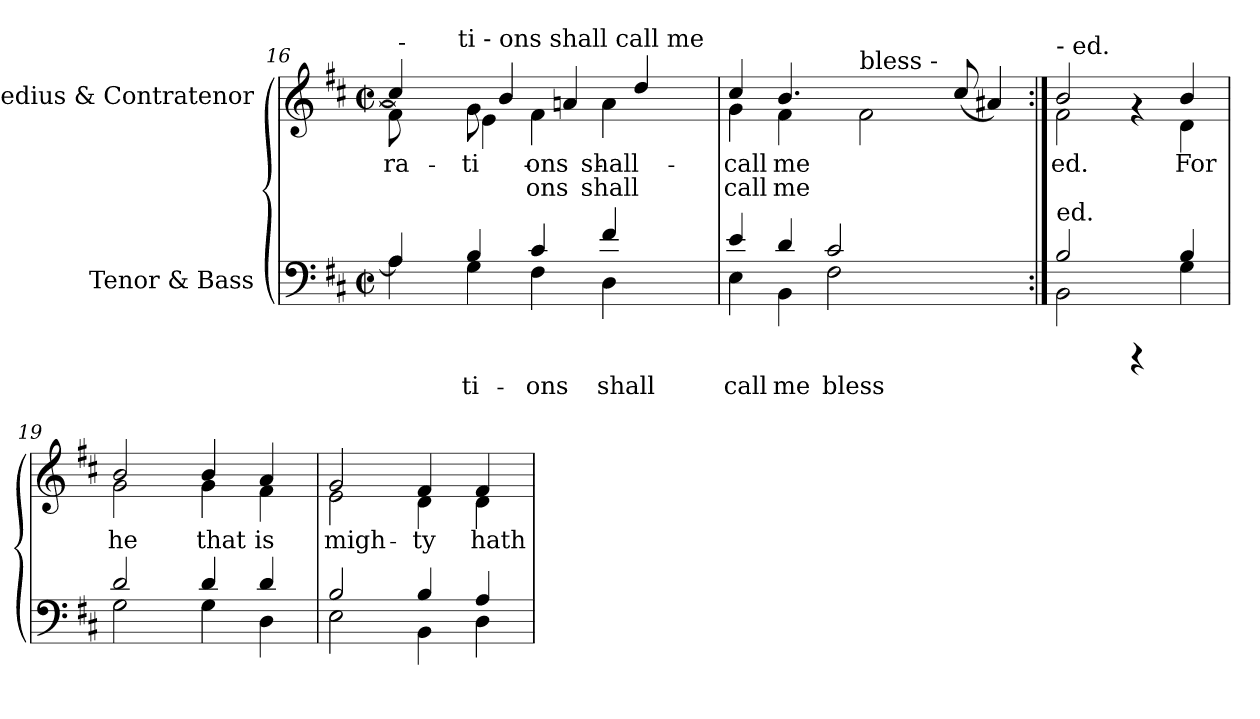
**kern	**text	**kern	**text	**text
*part2	*part2	*part1	*part1	*part1
*staff2	*staff2	*staff1	*staff1	*staff1
*I"Tenor &  Bass	*	*I"Medius &  Contratenor	*	*
*clefF4	*	*clefG2	*	*
*k[f#c#]	*	*k[f#c#]	*	*
*D:	*	*D:	*	*
*M2/2	*	*M2/2	*	*
*met(c|)	*	*met(c|)	*	*
=16	=16	=16	=16	=16
*^	*	*	*	*
!	!	!LO:LY:b:cj	!	!LO:LY:b:cj	!LO:LY:b:cj
*	*	*	*^	*	*
*	*	*	*	*^	*	*
*	*	*	*	*	*^	*	*
4A/]	4A\	--	4cc#/]	8f#\]	64ryy	8...ryy	-ra-	-
!	!	!	!	!	!LO:TX:a:t=-	!	!	!
.	.	.	.	.	1ryy	.	.	.
.	.	.	.	8ryy	.	.	.	.
!	!	!	!	!	!	!LO:TX:a:t=ti - ons shall call me	!	!
.	.	.	.	.	.	2ryy	.	.
!	!	!LO:LY:b:cj	!	!	!	!	!LO:LY:b:cj	!LO:LY:b:cj
!	!	!	!	!	!	!	!LO:LY:b:cj	!LO:LY:b:cj
4B/	4G\	-ti-	(<8g\	4e\)	.	.	ti-	-
.	.	.	4b/	.	.	.	.	.
!	!	!LO:LY:b:cj	!	!	!	!	!LO:LY:b:cj	!LO:LY:b:cj
4c#/	4F#\	-ons	.	4f#\	.	.	ons	ons
.	.	.	4an/	.	.	.	.	.
.	.	.	.	.	.	4ryy	.	.
!	!	!LO:LY:b:cj	!	!	!	!	!LO:LY:b:cj	!LO:LY:b:cj
4f#/	4D\	shall	.	4a\	.	.	shall	shall
.	.	.	4dd/	.	.	.	.	.
.	.	.	.	.	.	8ryy	.	.
8ryy	8ryy	.	.	8ryy	.	.	.	.
.	.	.	.	.	16..ryy	.	.	.
.	.	.	.	.	.	64ryy	.	.
=17	=17	=17	=17	=17	=17	=17	=17	=17
!	!	!LO:LY:b:cj	!	!	!	!	!LO:LY:b:cj	!LO:LY:b:cj
*	*	*	*	*v	*v	*v	*	*
4e/	4E\	call	4cc#/	4g\	call	call
!	!	!LO:LY:b:cj	!	!	!LO:LY:b:cj	!LO:LY:b:cj
4d/	4BB\	me	4.b/	4f#\	me	me
!	!	!LO:LY:b:cj	!	!	!	!
2c#/	2F#\	bless-	.	1ryy	.	.
!	!	!	!LO:TX:a:t=bless -	!	!	!
.	.	.	2f#\	.	.	.
2ryy	2ryy	.	.	.	.	.
!	!	!	!	!	!LO:LY:b:cj	!LO:LY:b:cj
.	.	.	(>8cc#/	.	-	--
!	!	!	!	!	!LO:LY:b:cj	!LO:LY:b:cj
.	.	.	4a#X/)	.	--	--
!!LO:PB:g=z	!!
=18:|!	=18:|!	=18:|!	=18:|!	=18:|!	=18:|!	=18:|!
!	!	!	!LO:TX:a:t=- ed.	!	!	!
!LO:TX:a:t=ed.	!	!	!	!	!	!
!	!	!LO:LY:b:cj	!	!	!LO:LY:b:cj	!
2B/	2BB\	--	2b/	2f#\	-ed.	.
4rCCC	4ryy	.	4rf	4ryy	.	.
!	!	!LO:LY:b:cj	!	!	!LO:LY:b:cj	!
4B/	4G\	--	4b/	4d\	For	.
=19	=19	=19	=19	=19	=19	=19
!	!	!LO:LY:b:cj	!	!	!LO:LY:b:cj	!
2d/	2G\	--	2b/	2g\	he	.
!	!	!LO:LY:b:cj	!	!	!LO:LY:b:cj	!
4d/	4G\	--	4b/	4g\	that	.
!	!	!LO:LY:b:cj	!	!	!LO:LY:b:cj	!
4d/	4D\	--	4a/	4f#\	is	.
=20	=20	=20	=20	=20	=20	=20
!	!	!LO:LY:b:cj	!	!	!LO:LY:b:cj	!
2B/	2E\	--	2g/	2e\	migh-	.
!	!	!LO:LY:b:cj	!	!	!LO:LY:b:cj	!
4B/	4BB\	--	4f#/	4d\	-ty	.
!	!	!LO:LY:b:cj	!	!	!LO:LY:b:cj	!
4A/	4D\	--	4f#/	4d\	hath	.
*v	*v	*	*	*	*	*
*	*	*v	*v	*	*
=	=	=	=	=
*-	*-	*-	*-	*-
